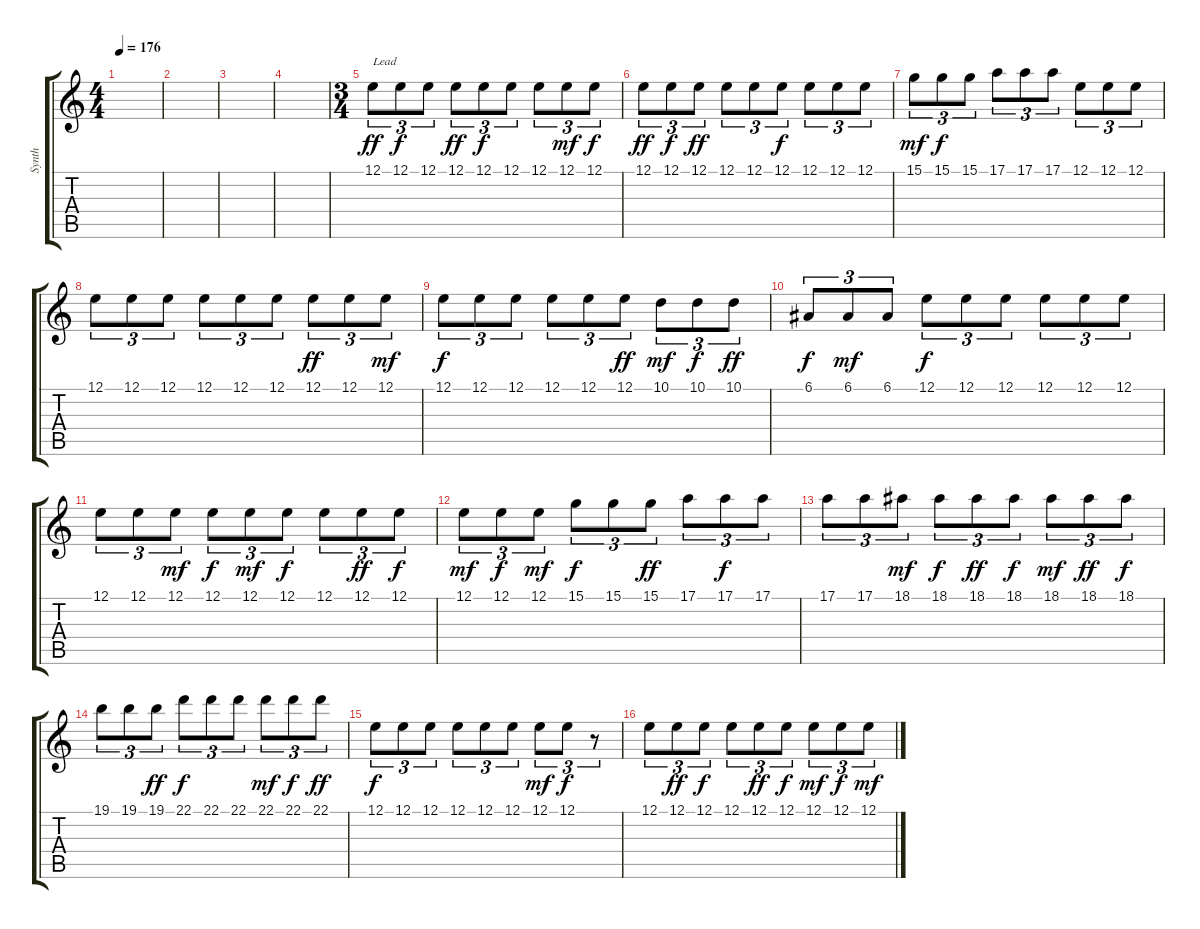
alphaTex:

\track ("Synth" "Synth") {instrument lead2sawtooth}
\staff {score tabs}
\tuning (E4 B3 G3 D3 A2 E2) {hide}
\ts (4 4)
\tempo 176
\clef g2
\ks c
|
|
|
|
\ts (3 4)
12.1.8{tu (3 2) txt "Lead" dy ff volume 15 instrument lead2sawtooth} 12.1.8{tu (3 2) dy f} 12.1.8{tu (3 2)} 12.1.8{tu (3 2) dy ff} 12.1.8{tu (3 2) dy f} 12.1.8{tu (3 2)} 12.1.8{tu (3 2)} 12.1.8{tu (3 2) dy mf} 12.1.8{tu (3 2) dy f} |
12.1.8{tu (3 2) dy ff} 12.1.8{tu (3 2) dy f} 12.1.8{tu (3 2) dy ff} 12.1.8{tu (3 2)} 12.1.8{tu (3 2)} 12.1.8{tu (3 2) dy f} 12.1.8{tu (3 2)} 12.1.8{tu (3 2)} 12.1.8{tu (3 2)} |
15.1.8{tu (3 2) dy mf} 15.1.8{tu (3 2) dy f} 15.1.8{tu (3 2)} 17.1.8{tu (3 2)} 17.1.8{tu (3 2)} 17.1.8{tu (3 2)} 12.1.8{tu (3 2)} 12.1.8{tu (3 2)} 12.1.8{tu (3 2)} |
12.1.8{tu (3 2)} 12.1.8{tu (3 2)} 12.1.8{tu (3 2)} 12.1.8{tu (3 2)} 12.1.8{tu (3 2)} 12.1.8{tu (3 2)} 12.1.8{tu (3 2) dy ff} 12.1.8{tu (3 2)} 12.1.8{tu (3 2) dy mf} |
12.1.8{tu (3 2) dy f} 12.1.8{tu (3 2)} 12.1.8{tu (3 2)} 12.1.8{tu (3 2)} 12.1.8{tu (3 2)} 12.1.8{tu (3 2) dy ff} 10.1.8{tu (3 2) dy mf} 10.1.8{tu (3 2) dy f} 10.1.8{tu (3 2) dy ff} |
6.1.8{tu (3 2) dy f} 6.1.8{tu (3 2) dy mf} 6.1.8{tu (3 2)} 12.1.8{tu (3 2) dy f} 12.1.8{tu (3 2)} 12.1.8{tu (3 2)} 12.1.8{tu (3 2)} 12.1.8{tu (3 2)} 12.1.8{tu (3 2)} |
12.1.8{tu (3 2)} 12.1.8{tu (3 2)} 12.1.8{tu (3 2) dy mf} 12.1.8{tu (3 2) dy f} 12.1.8{tu (3 2) dy mf} 12.1.8{tu (3 2) dy f} 12.1.8{tu (3 2)} 12.1.8{tu (3 2) dy ff} 12.1.8{tu (3 2) dy f} |
12.1.8{tu (3 2) dy mf} 12.1.8{tu (3 2) dy f} 12.1.8{tu (3 2) dy mf} 15.1.8{tu (3 2) dy f} 15.1.8{tu (3 2)} 15.1.8{tu (3 2) dy ff} 17.1.8{tu (3 2)} 17.1.8{tu (3 2) dy f} 17.1.8{tu (3 2)} |
17.1.8{tu (3 2)} 17.1.8{tu (3 2)} 18.1.8{tu (3 2) dy mf} 18.1.8{tu (3 2) dy f} 18.1.8{tu (3 2) dy ff} 18.1.8{tu (3 2) dy f} 18.1.8{tu (3 2) dy mf} 18.1.8{tu (3 2) dy ff} 18.1.8{tu (3 2) dy f} |
19.1.8{tu (3 2)} 19.1.8{tu (3 2)} 19.1.8{tu (3 2) dy ff} 22.1.8{tu (3 2) dy f} 22.1.8{tu (3 2)} 22.1.8{tu (3 2)} 22.1.8{tu (3 2) dy mf} 22.1.8{tu (3 2) dy f} 22.1.8{tu (3 2) dy ff} |
12.1.8{tu (3 2) dy f} 12.1.8{tu (3 2)} 12.1.8{tu (3 2)} 12.1.8{tu (3 2)} 12.1.8{tu (3 2)} 12.1.8{tu (3 2)} 12.1.8{tu (3 2) dy mf} 12.1.8{tu (3 2) dy f} r.8{tu (3 2)} |
12.1.8{tu (3 2)} 12.1.8{tu (3 2) dy ff} 12.1.8{tu (3 2) dy f} 12.1.8{tu (3 2)} 12.1.8{tu (3 2) dy ff} 12.1.8{tu (3 2) dy f} 12.1.8{tu (3 2) dy mf} 12.1.8{tu (3 2) dy f} 12.1.8{tu (3 2) dy mf}
